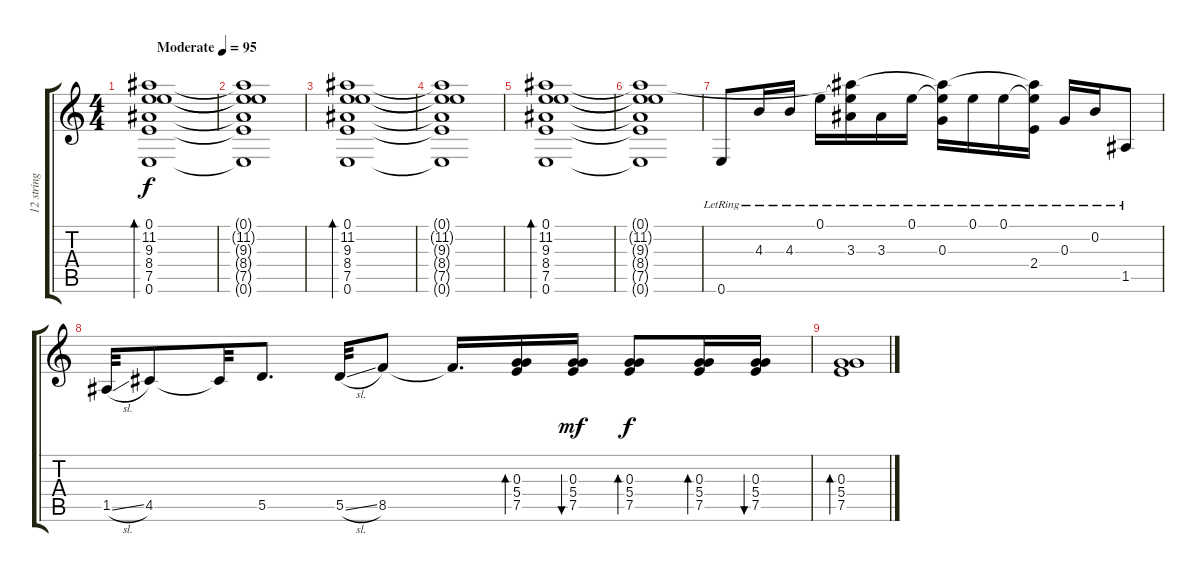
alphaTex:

\track ("12 string acoustic" "12 string ") {instrument acousticguitarsteel}
\staff {score tabs}
\tuning (E4 B3 G3 D3 A2 E2) {hide}
\ts (4 4)
\tempo (95 "Moderate")
\clef g2
\ks c
(0.1 11.2 9.3 8.4 7.5 0.6).1{bd 120 dy f instrument acousticguitarsteel} |
(0.1{t} 11.2{t} 9.3{t} 8.4{t} 7.5{t} 0.6{t}).1 |
(0.1 11.2 9.3 8.4 7.5 0.6).1{bd 120} |
(0.1{t} 11.2{t} 9.3{t} 8.4{t} 7.5{t} 0.6{t}).1 |
(0.1 11.2 9.3 8.4 7.5 0.6).1{bd 120} |
(0.1{t} 11.2{t} 9.3{t} 8.4{t} 7.5{t} 0.6{t}).1 |
0.6{lr}.8 4.3{lr}.16 4.3{lr}.16 0.1{lr}.16 (0.1{t} 11.2{t} 3.3{lr}).16 3.3{lr}.16 0.1{lr}.16 (0.1{t} 11.2{t} 0.3{lr}).16 0.1{lr}.16 0.1{lr}.16 (0.1{t} 11.2{t} 2.4{lr}).16 0.3{lr}.16 0.2{lr}.16 1.5{lr}.8 |
1.5{sl}.32 4.5.8 4.5{t}.32 5.5.8{d} 5.5{sl}.32 8.5.8 8.5{t}.16{d} (0.3 5.4 7.5).16{bd 60} (0.3 5.4 7.5).16{bu 60 dy mf} (0.3 5.4 7.5).8{bd 60 dy f volume 6} (0.3 5.4 7.5).16{bd 60} (0.3 5.4 7.5).16{bu 60} |
(0.3 5.4 7.5).1{bd 60}
